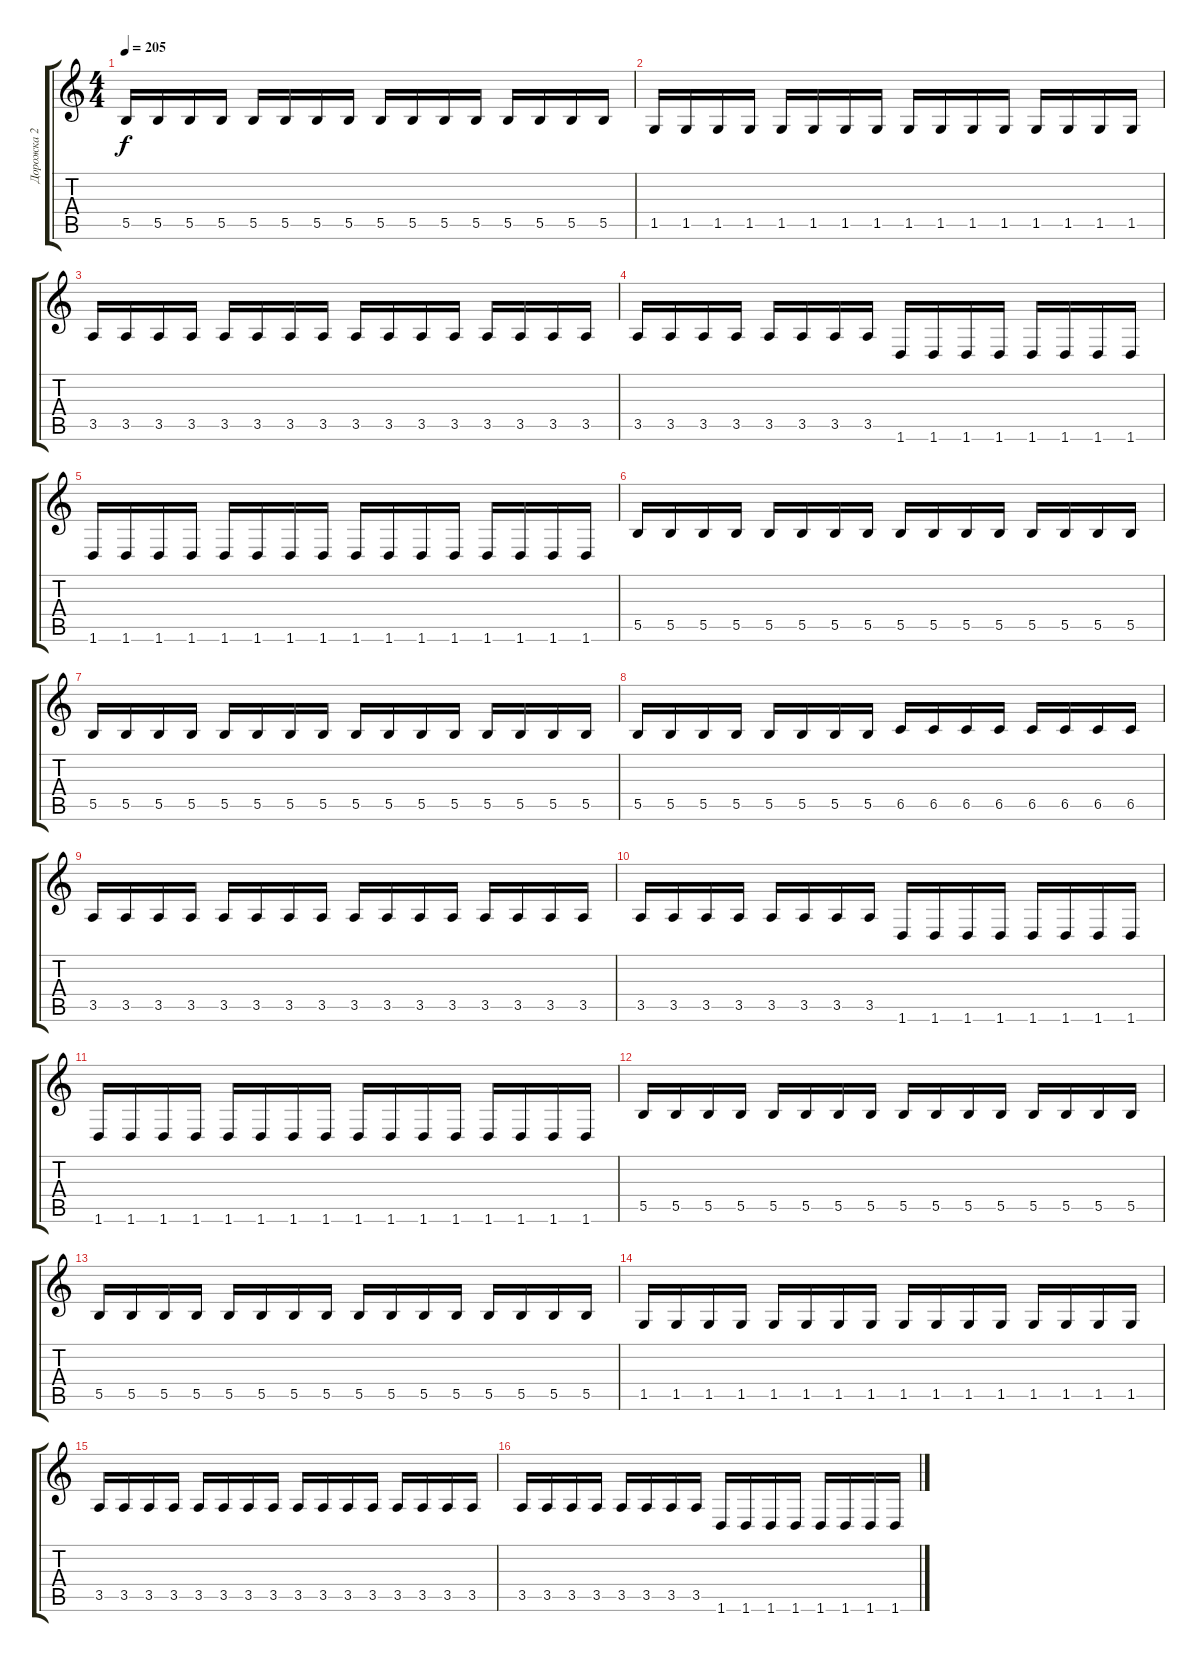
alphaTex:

\track ("Дорожка 2" "Дорожка 2") {instrument distortionguitar}
\staff {score tabs}
\tuning (Db4 Ab3 E3 B2 Gb2 Db2) {hide}
\ts (4 4)
\tempo 205
\clef g2
\ks c
5.5.16{dy f} 5.5.16 5.5.16 5.5.16 5.5.16 5.5.16 5.5.16 5.5.16 5.5.16 5.5.16 5.5.16 5.5.16 5.5.16 5.5.16 5.5.16 5.5.16 |
1.5.16 1.5.16 1.5.16 1.5.16 1.5.16 1.5.16 1.5.16 1.5.16 1.5.16 1.5.16 1.5.16 1.5.16 1.5.16 1.5.16 1.5.16 1.5.16 |
3.5.16 3.5.16 3.5.16 3.5.16 3.5.16 3.5.16 3.5.16 3.5.16 3.5.16 3.5.16 3.5.16 3.5.16 3.5.16 3.5.16 3.5.16 3.5.16 |
3.5.16 3.5.16 3.5.16 3.5.16 3.5.16 3.5.16 3.5.16 3.5.16 1.6.16 1.6.16 1.6.16 1.6.16 1.6.16 1.6.16 1.6.16 1.6.16 |
1.6.16 1.6.16 1.6.16 1.6.16 1.6.16 1.6.16 1.6.16 1.6.16 1.6.16 1.6.16 1.6.16 1.6.16 1.6.16 1.6.16 1.6.16 1.6.16 |
5.5.16 5.5.16 5.5.16 5.5.16 5.5.16 5.5.16 5.5.16 5.5.16 5.5.16 5.5.16 5.5.16 5.5.16 5.5.16 5.5.16 5.5.16 5.5.16 |
5.5.16 5.5.16 5.5.16 5.5.16 5.5.16 5.5.16 5.5.16 5.5.16 5.5.16 5.5.16 5.5.16 5.5.16 5.5.16 5.5.16 5.5.16 5.5.16 |
5.5.16 5.5.16 5.5.16 5.5.16 5.5.16 5.5.16 5.5.16 5.5.16 6.5.16 6.5.16 6.5.16 6.5.16 6.5.16 6.5.16 6.5.16 6.5.16 |
3.5.16 3.5.16 3.5.16 3.5.16 3.5.16 3.5.16 3.5.16 3.5.16 3.5.16 3.5.16 3.5.16 3.5.16 3.5.16 3.5.16 3.5.16 3.5.16 |
3.5.16 3.5.16 3.5.16 3.5.16 3.5.16 3.5.16 3.5.16 3.5.16 1.6.16 1.6.16 1.6.16 1.6.16 1.6.16 1.6.16 1.6.16 1.6.16 |
1.6.16 1.6.16 1.6.16 1.6.16 1.6.16 1.6.16 1.6.16 1.6.16 1.6.16 1.6.16 1.6.16 1.6.16 1.6.16 1.6.16 1.6.16 1.6.16 |
5.5.16 5.5.16 5.5.16 5.5.16 5.5.16 5.5.16 5.5.16 5.5.16 5.5.16 5.5.16 5.5.16 5.5.16 5.5.16 5.5.16 5.5.16 5.5.16 |
5.5.16 5.5.16 5.5.16 5.5.16 5.5.16 5.5.16 5.5.16 5.5.16 5.5.16 5.5.16 5.5.16 5.5.16 5.5.16 5.5.16 5.5.16 5.5.16 |
1.5.16 1.5.16 1.5.16 1.5.16 1.5.16 1.5.16 1.5.16 1.5.16 1.5.16 1.5.16 1.5.16 1.5.16 1.5.16 1.5.16 1.5.16 1.5.16 |
3.5.16 3.5.16 3.5.16 3.5.16 3.5.16 3.5.16 3.5.16 3.5.16 3.5.16 3.5.16 3.5.16 3.5.16 3.5.16 3.5.16 3.5.16 3.5.16 |
3.5.16 3.5.16 3.5.16 3.5.16 3.5.16 3.5.16 3.5.16 3.5.16 1.6.16 1.6.16 1.6.16 1.6.16 1.6.16 1.6.16 1.6.16 1.6.16
